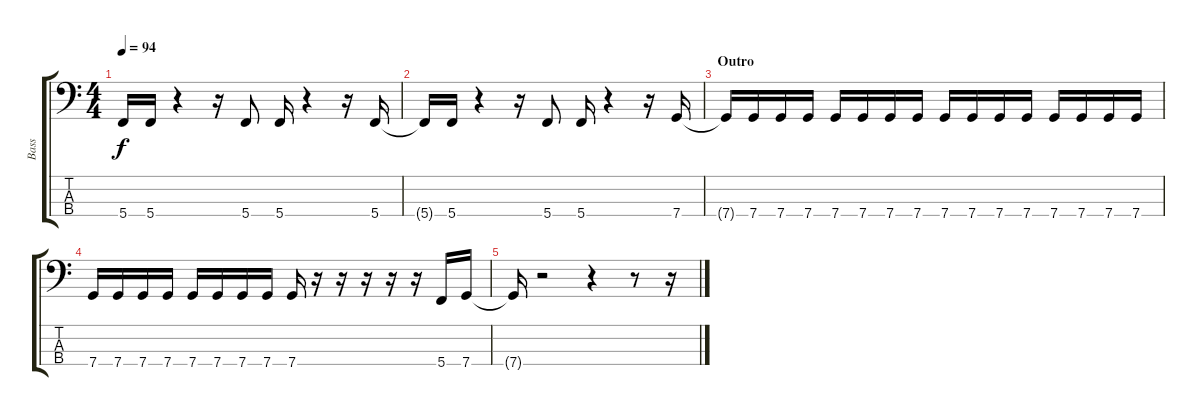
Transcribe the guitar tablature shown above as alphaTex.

\track ("Bass" "Bass") {instrument electricbasspick}
\staff {score tabs}
\tuning (F2 C2 G1 C1) {hide}
\ts (4 4)
\tempo 94
\clef f4
\ks c
5.4{t}.16{dy f} 5.4.16 r.4 r.16 5.4.8 5.4.16 r.4 r.16 5.4.16 |
5.4{t}.16 5.4.16 r.4 r.16 5.4.8 5.4.16 r.4 r.16 7.4.16 |
\section ("" "Outro")
7.4{t}.16 7.4.16 7.4.16 7.4.16 7.4.16 7.4.16 7.4.16 7.4.16 7.4.16 7.4.16 7.4.16 7.4.16 7.4.16 7.4.16 7.4.16 7.4.16 |
7.4.16 7.4.16 7.4.16 7.4.16 7.4.16 7.4.16 7.4.16 7.4.16 7.4.16 r.16 r.16 r.16 r.16 r.16 5.4.16 7.4.16 |
7.4{t}.16 r.2 r.4 r.8 r.16
